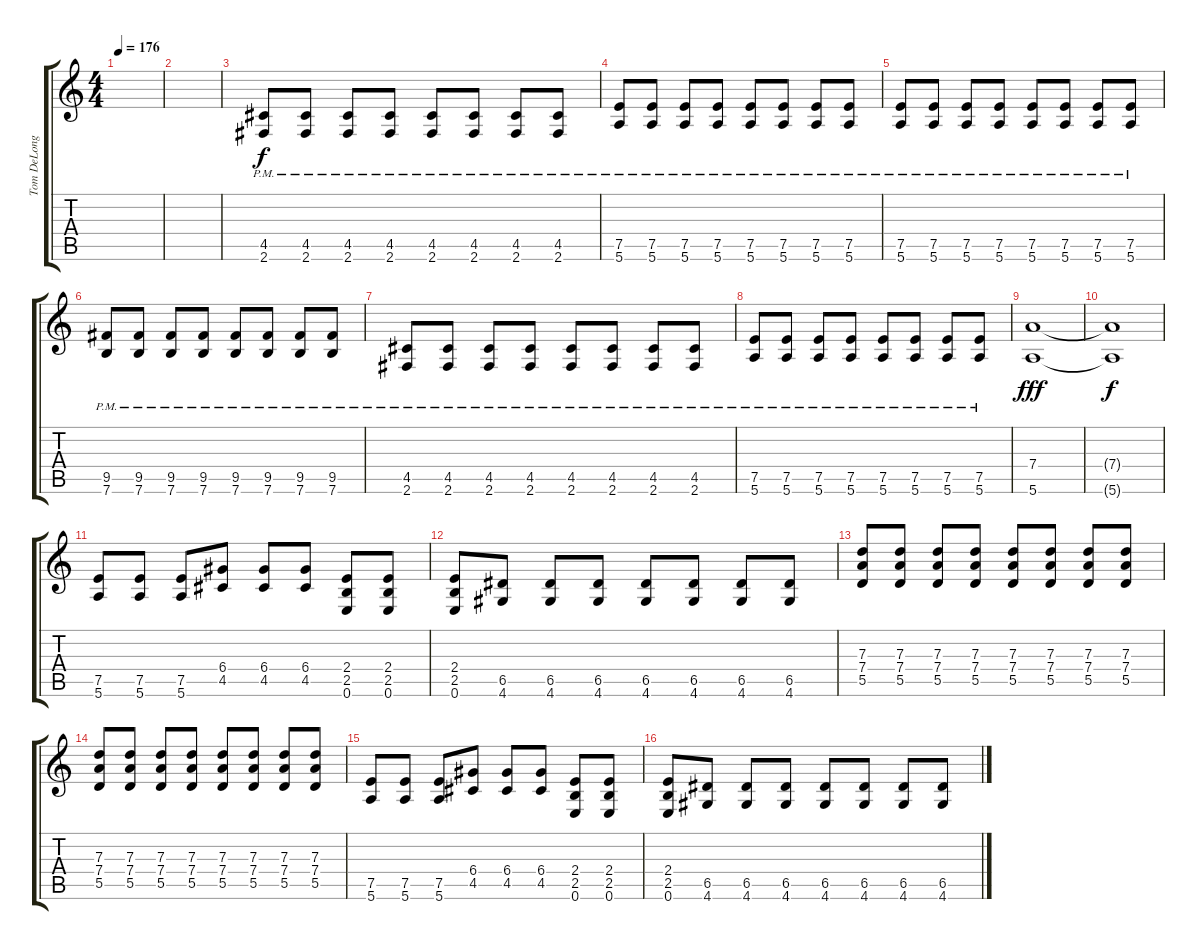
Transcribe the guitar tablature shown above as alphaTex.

\track ("Tom DeLonge - Guitar" "Tom DeLong") {instrument overdrivenguitar}
\staff {score tabs}
\tuning (E4 B3 G3 D3 A2 E2) {hide}
\ts (4 4)
\tempo 176
\clef g2
\ks c
|
|
(4.5{pm} 2.6{pm}).8 (4.5{pm} 2.6{pm}).8 (4.5{pm} 2.6{pm}).8 (4.5{pm} 2.6{pm}).8 (4.5{pm} 2.6{pm}).8 (4.5{pm} 2.6{pm}).8 (4.5{pm} 2.6{pm}).8 (4.5{pm} 2.6{pm}).8 |
(7.5{pm} 5.6{pm}).8 (7.5{pm} 5.6{pm}).8 (7.5{pm} 5.6{pm}).8 (7.5{pm} 5.6{pm}).8 (7.5{pm} 5.6{pm}).8 (7.5{pm} 5.6{pm}).8 (7.5{pm} 5.6{pm}).8 (7.5{pm} 5.6{pm}).8 |
(7.5{pm} 5.6{pm}).8 (7.5{pm} 5.6{pm}).8 (7.5{pm} 5.6{pm}).8 (7.5{pm} 5.6{pm}).8 (7.5{pm} 5.6{pm}).8 (7.5{pm} 5.6{pm}).8 (7.5{pm} 5.6{pm}).8 (7.5{pm} 5.6{pm}).8 |
(9.5{pm} 7.6{pm}).8 (9.5{pm} 7.6{pm}).8 (9.5{pm} 7.6{pm}).8 (9.5{pm} 7.6{pm}).8 (9.5{pm} 7.6{pm}).8 (9.5{pm} 7.6{pm}).8 (9.5{pm} 7.6{pm}).8 (9.5{pm} 7.6{pm}).8 |
(4.5{pm} 2.6{pm}).8 (4.5{pm} 2.6{pm}).8 (4.5{pm} 2.6{pm}).8 (4.5{pm} 2.6{pm}).8 (4.5{pm} 2.6{pm}).8 (4.5{pm} 2.6{pm}).8 (4.5{pm} 2.6{pm}).8 (4.5{pm} 2.6{pm}).8 |
(7.5{pm} 5.6{pm}).8 (7.5{pm} 5.6{pm}).8 (7.5{pm} 5.6{pm}).8 (7.5{pm} 5.6{pm}).8 (7.5{pm} 5.6{pm}).8 (7.5{pm} 5.6{pm}).8 (7.5{pm} 5.6{pm}).8 (7.5{pm} 5.6{pm}).8 |
(7.4 5.6).1{dy fff} |
(7.4{t} 5.6{t}).1{dy f} |
(7.5 5.6).8 (7.5 5.6).8 (7.5 5.6).8 (6.4 4.5).8 (6.4 4.5).8 (6.4 4.5).8 (2.4 2.5 0.6).8 (2.4 2.5 0.6).8 |
(2.4 2.5 0.6).8 (6.5 4.6).8 (6.5 4.6).8 (6.5 4.6).8 (6.5 4.6).8 (6.5 4.6).8 (6.5 4.6).8 (6.5 4.6).8 |
(7.3 7.4 5.5).8 (7.3 7.4 5.5).8 (7.3 7.4 5.5).8 (7.3 7.4 5.5).8 (7.3 7.4 5.5).8 (7.3 7.4 5.5).8 (7.3 7.4 5.5).8 (7.3 7.4 5.5).8 |
(7.3 7.4 5.5).8 (7.3 7.4 5.5).8 (7.3 7.4 5.5).8 (7.3 7.4 5.5).8 (7.3 7.4 5.5).8 (7.3 7.4 5.5).8 (7.3 7.4 5.5).8 (7.3 7.4 5.5).8 |
(7.5 5.6).8 (7.5 5.6).8 (7.5 5.6).8 (6.4 4.5).8 (6.4 4.5).8 (6.4 4.5).8 (2.4 2.5 0.6).8 (2.4 2.5 0.6).8 |
(2.4 2.5 0.6).8 (6.5 4.6).8 (6.5 4.6).8 (6.5 4.6).8 (6.5 4.6).8 (6.5 4.6).8 (6.5 4.6).8 (6.5 4.6).8
